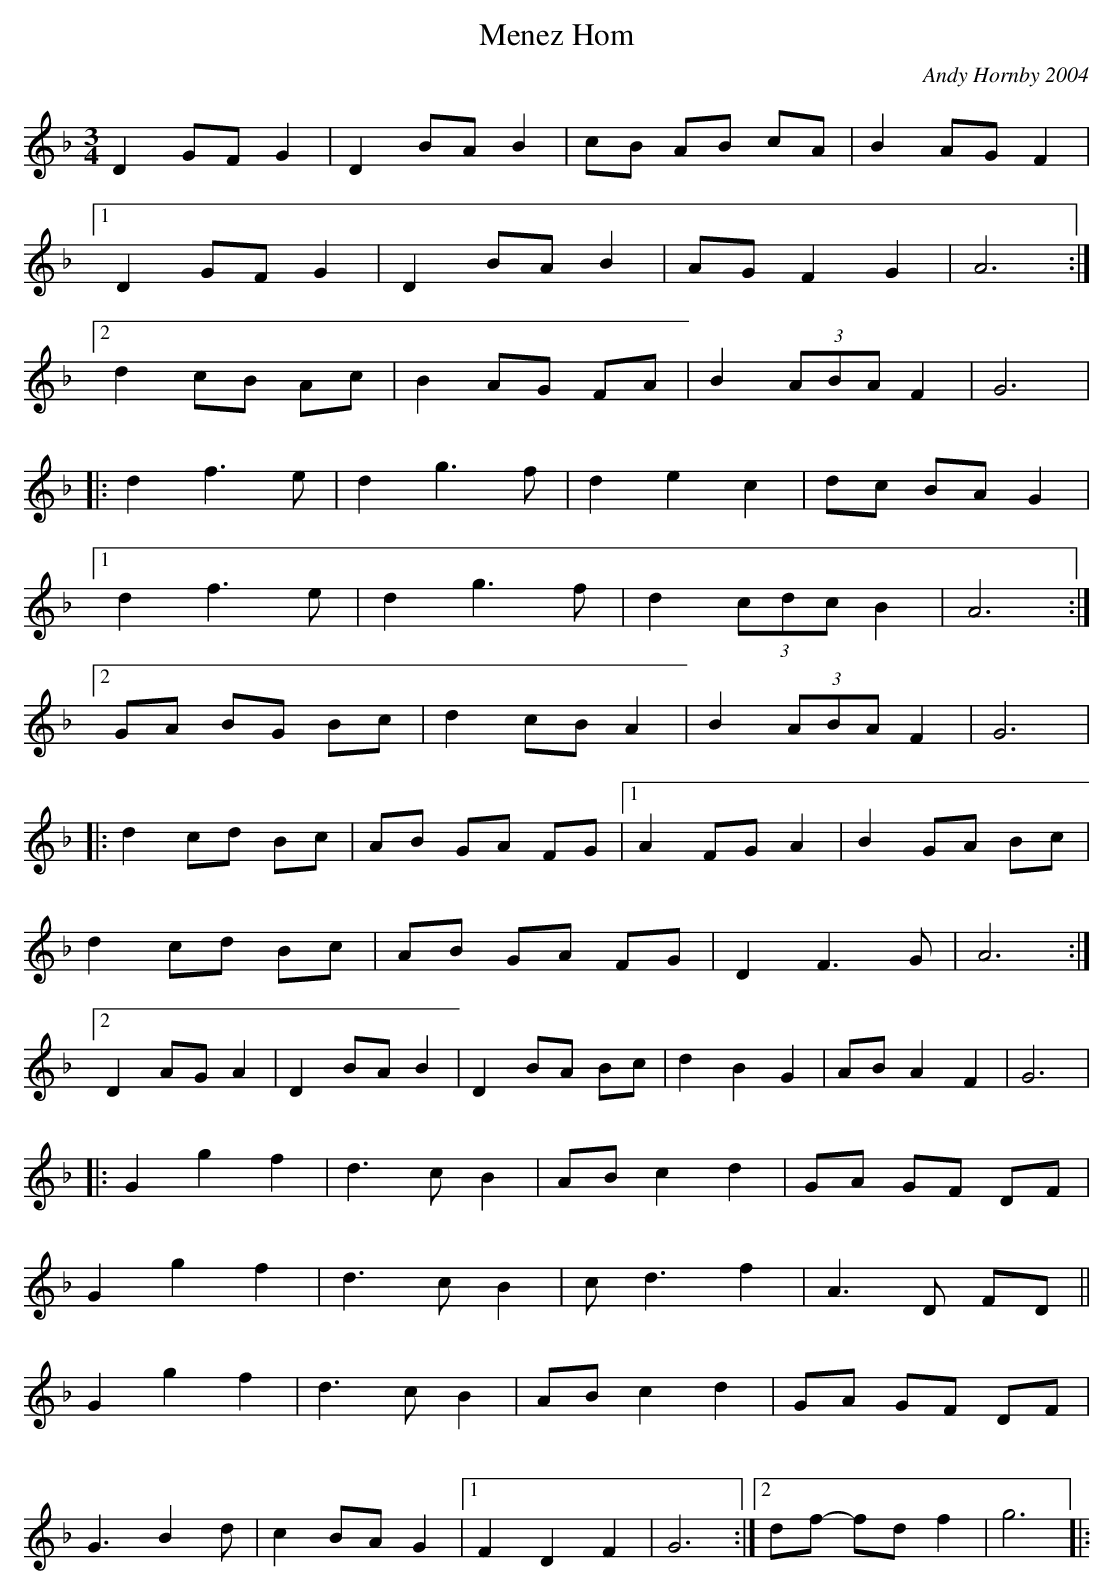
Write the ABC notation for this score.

X:1
T:Menez Hom
C:Andy Hornby 2004
L:1/8
M:3/4
K:F
D2GF G2|D2BA B2|cB AB cA|B2AG F2|
[1D2GF G2|D2BA B2|AG F2G2|A6:|
[2d2cB Ac|B2AG FA|B2 (3ABA F2|G6|
|:d2f3e|d2g3f|d2e2c2|dc BA G2|
[1d2f3e|d2g3f|d2 (3cdc B2|A6:|
[2GA BG Bc|d2cB A2|B2 (3ABA F2|G6|
|:d2cd Bc|AB GA FG|[1A2FG A2|B2GA Bc|
d2cd Bc|AB GA FG|D2F3G|A6:|
[2D2AG A2|D2BA B2|D2BA Bc|d2B2G2|AB A2F2|G6|
|:G2g2f2|d3c B2|AB c2d2|GA GF DF|
G2g2f2|d3c B2|c d3f2|A3D FD||
G2g2f2|d3c B2|AB c2d2|GA GF DF|
G3B2d|c2BA G2|[1F2D2F2|G6:|[2df- fd f2|g6|:
